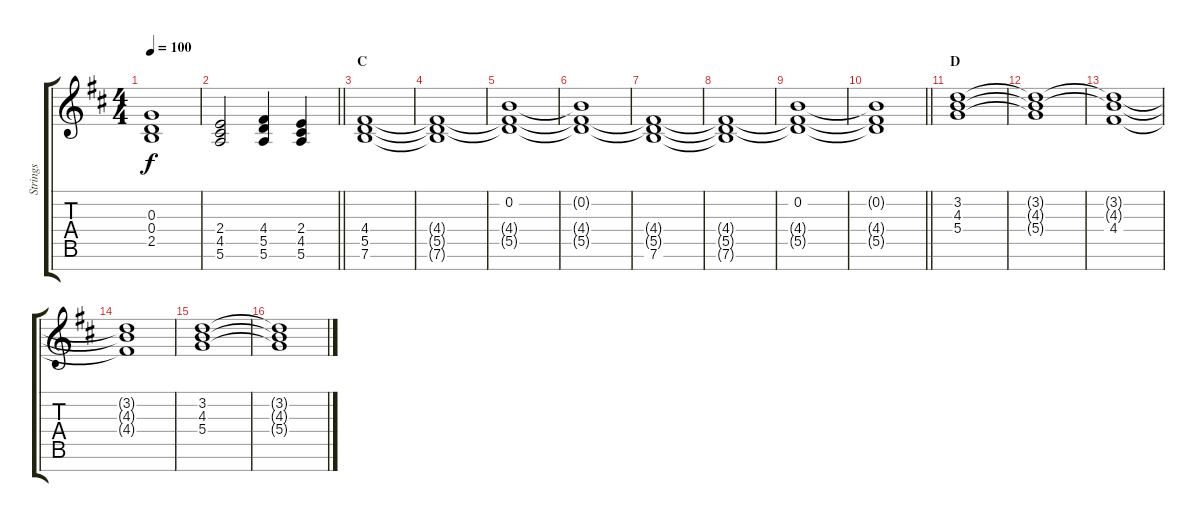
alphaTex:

\track ("Strings" "Strings") {instrument stringensemble1}
\staff {score tabs}
\tuning (E5 B4 G4 D4 A3 E3 B2) {hide}
\ts (4 4)
\tempo 100
\clef g2
\ks d
(0.3 0.4 2.5).1{dy f} |
\barLineRight lightlight
(2.4 4.5 5.6).2 (4.4 5.5 5.6).4 (2.4 4.5 5.6).4 |
\section ("" "C")
(4.4 5.5 7.6).1 |
(4.4{t} 5.5{t} 7.6{t}).1 |
(0.2 4.4{t} 5.5{t}).1 |
(0.2{t} 4.4{t} 5.5{t}).1 |
(4.4{t} 5.5{t} 7.6).1 |
(4.4{t} 5.5{t} 7.6{t}).1 |
(0.2 4.4{t} 5.5{t}).1 |
\barLineRight lightlight
(0.2{t} 4.4{t} 5.5{t}).1 |
\section ("" "D")
(3.2 4.3 5.4).1 |
(3.2{t} 4.3{t} 5.4{t}).1 |
(3.2{t} 4.3{t} 4.4).1 |
(3.2{t} 4.3{t} 4.4{t}).1 |
(3.2 4.3 5.4).1 |
(3.2{t} 4.3{t} 5.4{t}).1
